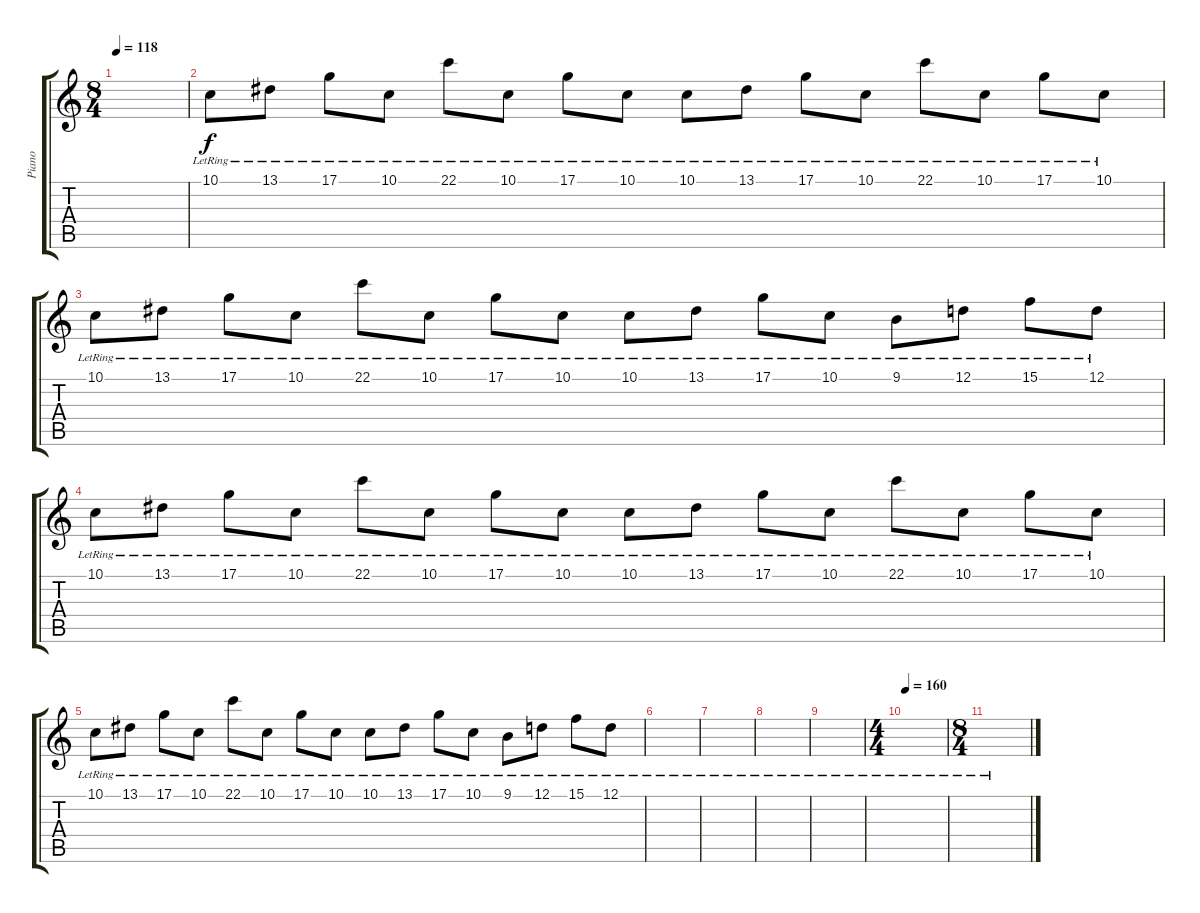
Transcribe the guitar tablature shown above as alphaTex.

\track ("Piano" "Piano") {instrument brightacousticpiano}
\staff {score tabs}
\tuning (D4 A3 F3 C3 G2 D2) {hide}
\ts (8 4)
\tempo 118
\clef g2
\ks c
|
10.1{lr}.8 13.1{lr}.8 17.1{lr}.8 10.1{lr}.8 22.1{lr}.8 10.1{lr}.8 17.1{lr}.8 10.1{lr}.8 10.1{lr}.8 13.1{lr}.8 17.1{lr}.8 10.1{lr}.8 22.1{lr}.8 10.1{lr}.8 17.1{lr}.8 10.1{lr}.8 |
10.1{lr}.8 13.1{lr}.8 17.1{lr}.8 10.1{lr}.8 22.1{lr}.8 10.1{lr}.8 17.1{lr}.8 10.1{lr}.8 10.1{lr}.8 13.1{lr}.8 17.1{lr}.8 10.1{lr}.8 9.1{lr}.8 12.1{lr}.8 15.1{lr}.8 12.1{lr}.8 |
10.1{lr}.8 13.1{lr}.8 17.1{lr}.8 10.1{lr}.8 22.1{lr}.8 10.1{lr}.8 17.1{lr}.8 10.1{lr}.8 10.1{lr}.8 13.1{lr}.8 17.1{lr}.8 10.1{lr}.8 22.1{lr}.8 10.1{lr}.8 17.1{lr}.8 10.1{lr}.8 |
10.1{lr}.8 13.1{lr}.8 17.1{lr}.8 10.1{lr}.8 22.1{lr}.8 10.1{lr}.8 17.1{lr}.8 10.1{lr}.8 10.1{lr}.8 13.1{lr}.8 17.1{lr}.8 10.1{lr}.8 9.1{lr}.8 12.1{lr}.8 15.1{lr}.8 12.1{lr}.8 |
|
|
|
|
\ts (4 4)
\tempo 160
|
\ts (8 4)
